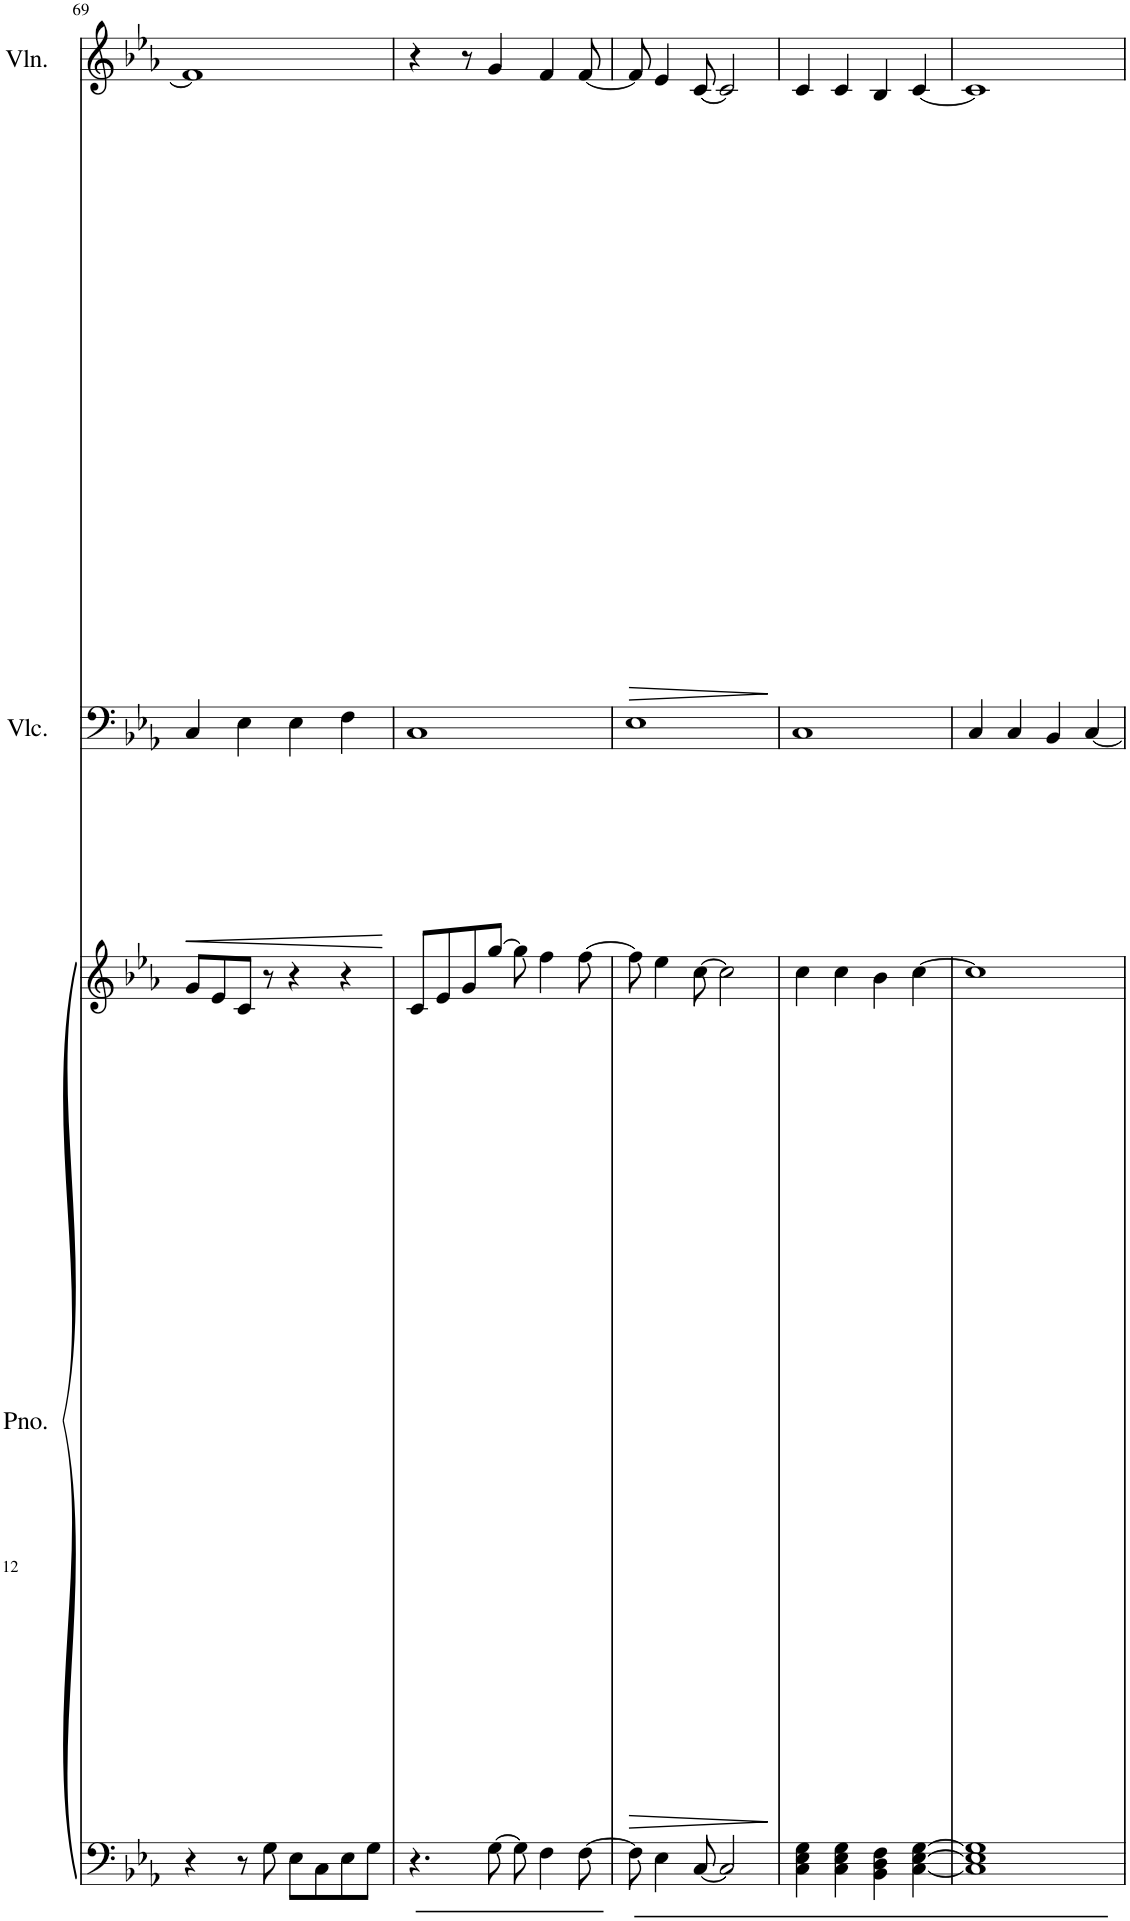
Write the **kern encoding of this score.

**kern	**kern	**dynam	**kern	**dynam	**kern	**dynam
*part3	*part3	*part3	*part2	*part2	*part1	*part1
*staff4	*staff3	*staff3/4	*staff2	*staff2	*staff1	*staff1
*I"Piano	*	*	*I"Violoncello	*	*I"Violin	*
*I'Pno.	*	*	*I'Vlc.	*	*I'Vln.	*
!!LO:PB:g=z
*clefF4	*clefG2	*	*clefF4	*	*clefG2	*
*k[b-e-a-]	*k[b-e-a-]	*	*k[b-e-a-]	*	*k[b-e-a-]	*
*M4/4	*M4/4	*	*M4/4	*	*M4/4	*
=69	=69	=69	=69	=69	=69	=69
!	!	!	!	!LO:HP:b	!	!
4r	8g/L	.	4C/	<	1f]	.
.	8e-/	.	.	.	.	.
8r	8c/J	.	4E-\	.	.	.
8G\	8r	.	.	.	.	.
8E-\L	4r	.	4E-\	.	.	.
8C\	.	.	.	.	.	.
8E-\	4r	.	4F\	.	.	.
8G\J	.	.	.	.	.	.
.	.	.	.	[	.	.
=70	=70	=70	=70	=70	=70	=70
4.r	8c/L	.	1C	.	4r	.
.	8e-/	.	.	.	.	.
.	8g/	.	.	.	8r	.
[8G\	[8gg/J	.	.	.	4g/	.
8G\]	8gg\]	.	.	.	.	.
4F\	4ff\	.	.	.	4f/	.
[8F\	[8ff\	.	.	.	[8f/	.
=71	=71	=71	=71	=71	=71	=71
!	!	!LO:HP:b	!	!	!	!LO:HP:b
8F\]	8ff\]	>	1E-	.	8f/]	>
4E-\	4ee-\	.	.	.	4e-/	.
[8C/	[8cc\	.	.	.	[8c/	.
2C/]	2cc\]	.	.	.	2c/]	.
.	.	]	.	.	.	]
=72	=72	=72	=72	=72	=72	=72
4C\ 4E-\ 4G\	4cc\	.	1C	.	4c/	.
4C\ 4E-\ 4G\	4cc\	.	.	.	4c/	.
4BB-\ 4D\ 4F\	4b-\	.	.	.	4B-/	.
[4C\ [4E-\ [4G\	[4cc\	.	.	.	[4c/	.
=73	=73	=73	=73	=73	=73	=73
1C] 1E-] 1G]	1cc]	.	4C/	.	1c]	.
.	.	.	4C/	.	.	.
.	.	.	4BB-/	.	.	.
.	.	.	[4C/	.	.	.
=	=	=	=	=	=	=
*-	*-	*-	*-	*-	*-	*-
